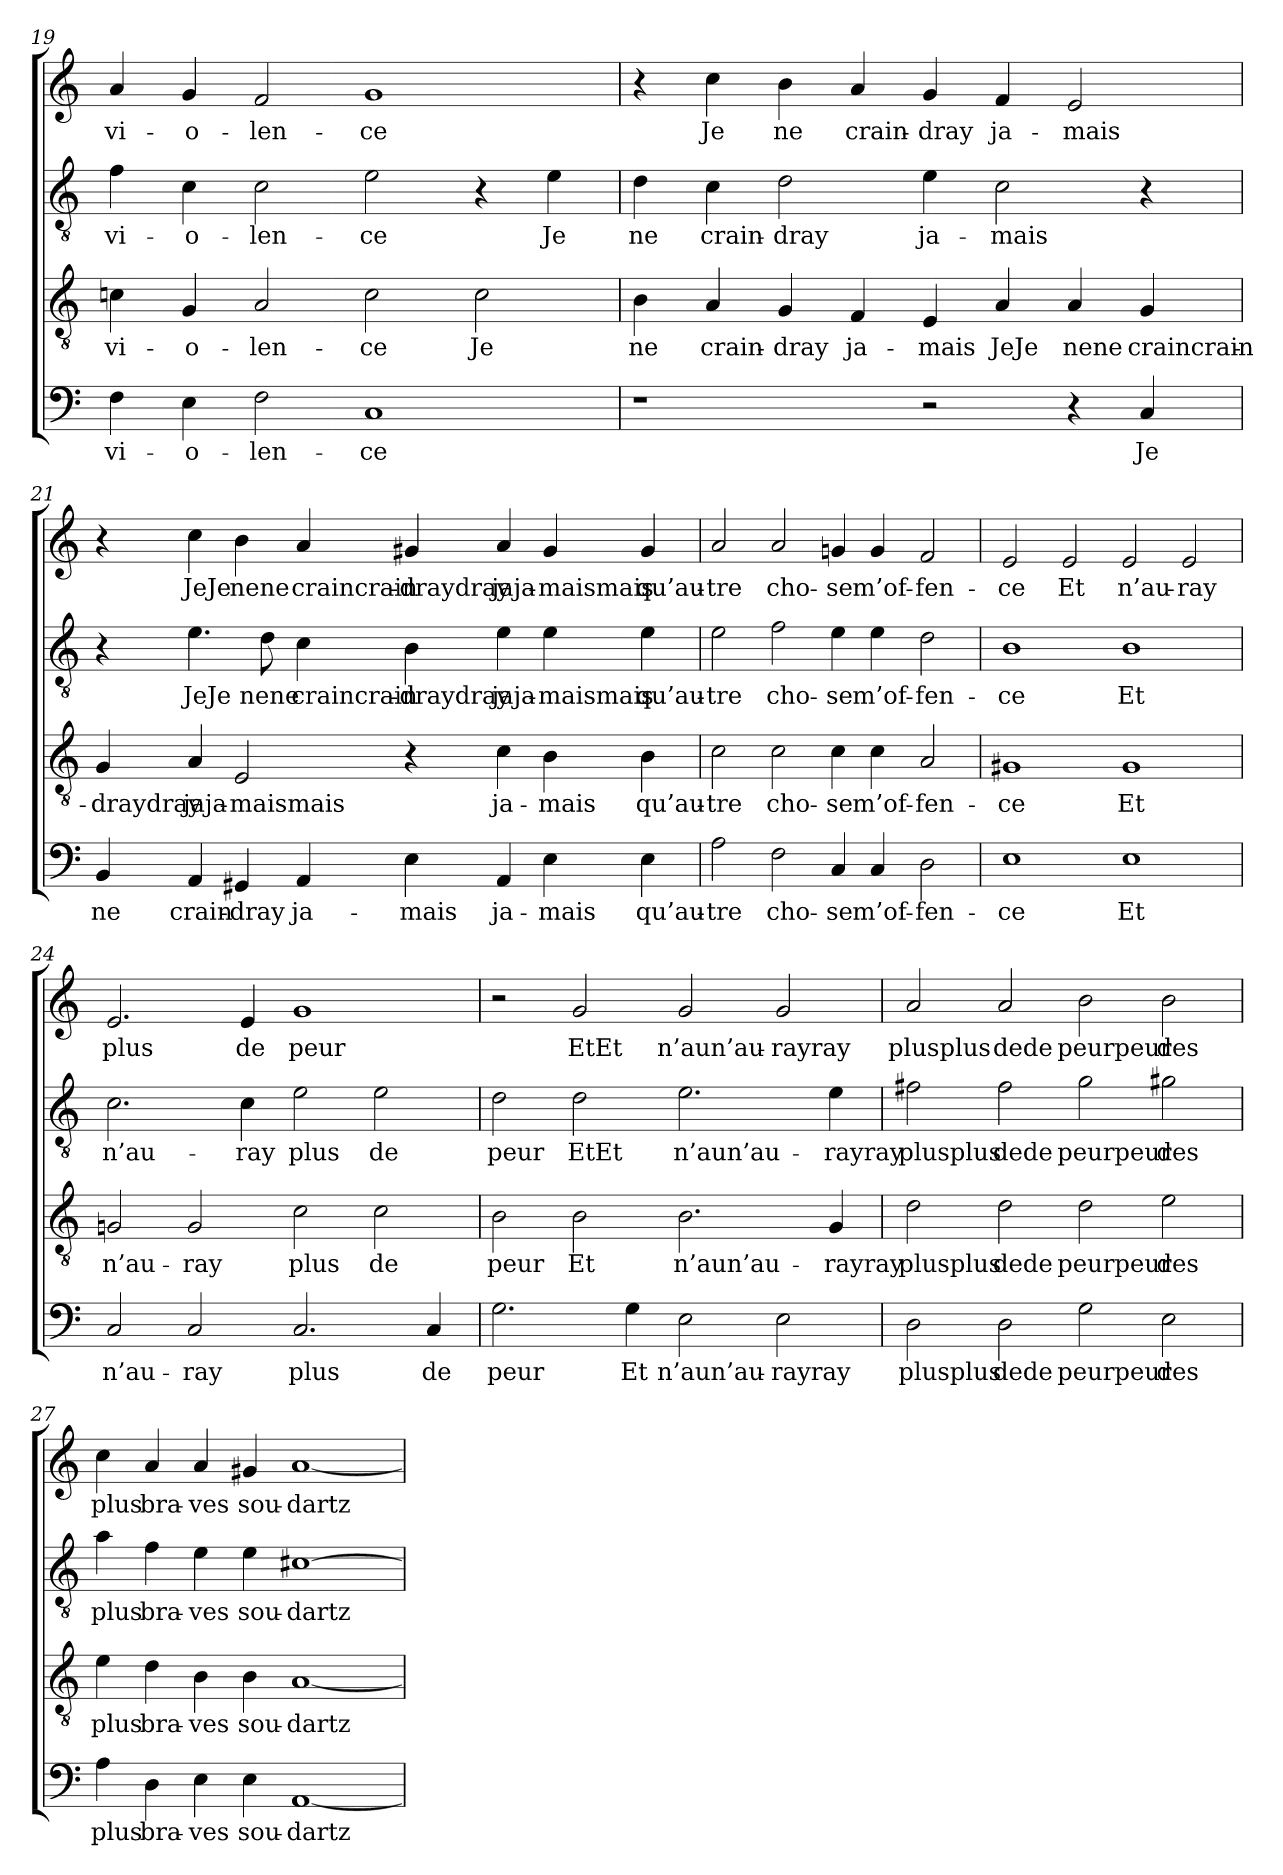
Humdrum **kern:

**kern	**text	**kern	**text	**kern	**text	**kern	**text
*part4	*part4	*part3	*part3	*part2	*part2	*part1	*part1
*staff4	*staff4	*staff3	*staff3	*staff2	*staff2	*staff1	*staff1
*clefF4	*	*clefGv2	*	*clefGv2	*	*clefG2	*
*k[]	*	*k[]	*	*k[]	*	*k[]	*
=19	=19	=19	=19	=19	=19	=19	=19
4F	vi-	4cn	vi-	4f	vi-	4a	vi-
4E	-o-	4G	-o-	4c	-o-	4g	-o-
2F	-len-	2A	-len-	2c	-len-	2f	-len-
1C	-ce	2c	-ce	2e	-ce	1g	-ce
.	.	2c	Je	4r	.	.	.
.	.	.	.	4e	Je	.	.
!!LO:LB:g=z
=20	=20	=20	=20	=20	=20	=20	=20
1r	.	4B	ne	4d	ne	4r	.
.	.	4A	crain-	4c	crain-	4cc	Je
.	.	4G	-dray	2d	-dray	4b	ne
.	.	4F	ja-	.	.	4a	crain-
2r	.	4E	-mais	4e	ja-	4g	-dray
.	.	4A	JeJe	2c	-mais	4f	ja-
4r	.	4A	nene	.	.	2e	-mais
4C	Je	4G	craincrain-	4r	.	.	.
=21	=21	=21	=21	=21	=21	=21	=21
4BB	ne	4G	-draydray	4r	.	4r	.
4AA	crain-	4A	jaja-	4.e	JeJe	4cc	JeJe
4GG#X	-dray	2E	-maismais	.	.	4b	nene
.	.	.	.	8d	nene	.	.
4AA	ja-	.	.	4c	craincrain-	4a	craincrain-
4E	-mais	4r	.	4B	-draydray	4g#X	-draydray
4AA	ja-	4c	ja-	4e	jaja-	4a	jaja-
4E	-mais	4B	-mais	4e	-maismais	4g#	-maismais
4E	qu’au-	4B	qu’au-	4e	qu’au-	4g#	qu’au-
=22	=22	=22	=22	=22	=22	=22	=22
2A	-tre	2c	-tre	2e	-tre	2a	-tre
2F	cho-	2c	cho-	2f	cho-	2a	cho-
4C	-se	4c	-se	4e	-se	4gn	-se
4C	m’of-	4c	m’of-	4e	m’of-	4g	m’of-
2D	-fen-	2A	-fen-	2d	-fen-	2f	-fen-
=23	=23	=23	=23	=23	=23	=23	=23
1E	-ce	1G#X	-ce	1B	-ce	2e	-ce
.	.	.	.	.	.	2e	Et
1E	Et	1G#	Et	1B	Et	2e	n’au-
.	.	.	.	.	.	2e	-ray
!!LO:PB:g=z
=24	=24	=24	=24	=24	=24	=24	=24
2C	n’au-	2Gn	n’au-	2.c	n’au-	2.e	plus
2C	-ray	2G	-ray	.	.	.	.
.	.	.	.	4c	-ray	4e	de
2.C	plus	2c	plus	2e	plus	1g	peur
.	.	2c	de	2e	de	.	.
4C	de	.	.	.	.	.	.
=25	=25	=25	=25	=25	=25	=25	=25
2.G	peur	2B	peur	2d	peur	2r	.
.	.	2B	Et	2d	EtEt	2g	EtEt
4G	Et	.	.	.	.	.	.
2E	n’aun’au-	2.B	n’aun’au-	2.e	n’aun’au-	2g	n’aun’au-
2E	-rayray	.	.	.	.	2g	-rayray
.	.	4G	-rayray	4e	-rayray	.	.
=26	=26	=26	=26	=26	=26	=26	=26
2D	plusplus	2d	plusplus	2f#X	plusplus	2a	plusplus
2D	dede	2d	dede	2f#	dede	2a	dede
2G	peurpeur	2d	peurpeur	2g	peurpeur	2b	peurpeur
2E	des	2e	des	2g#X	des	2b	des
=27	=27	=27	=27	=27	=27	=27	=27
4A	plus	4e	plus	4a	plus	4cc	plus
4D	bra-	4d	bra-	4f	bra-	4a	bra-
4E	-ves	4B	-ves	4e	-ves	4a	-ves
4E	sou-	4B	sou-	4e	sou-	4g#X	sou-
[1AA	-dartz	[1A	-dartz	[1c#X	-dartz	[1a	-dartz
=	=	=	=	=	=	=	=
*-	*-	*-	*-	*-	*-	*-	*-
